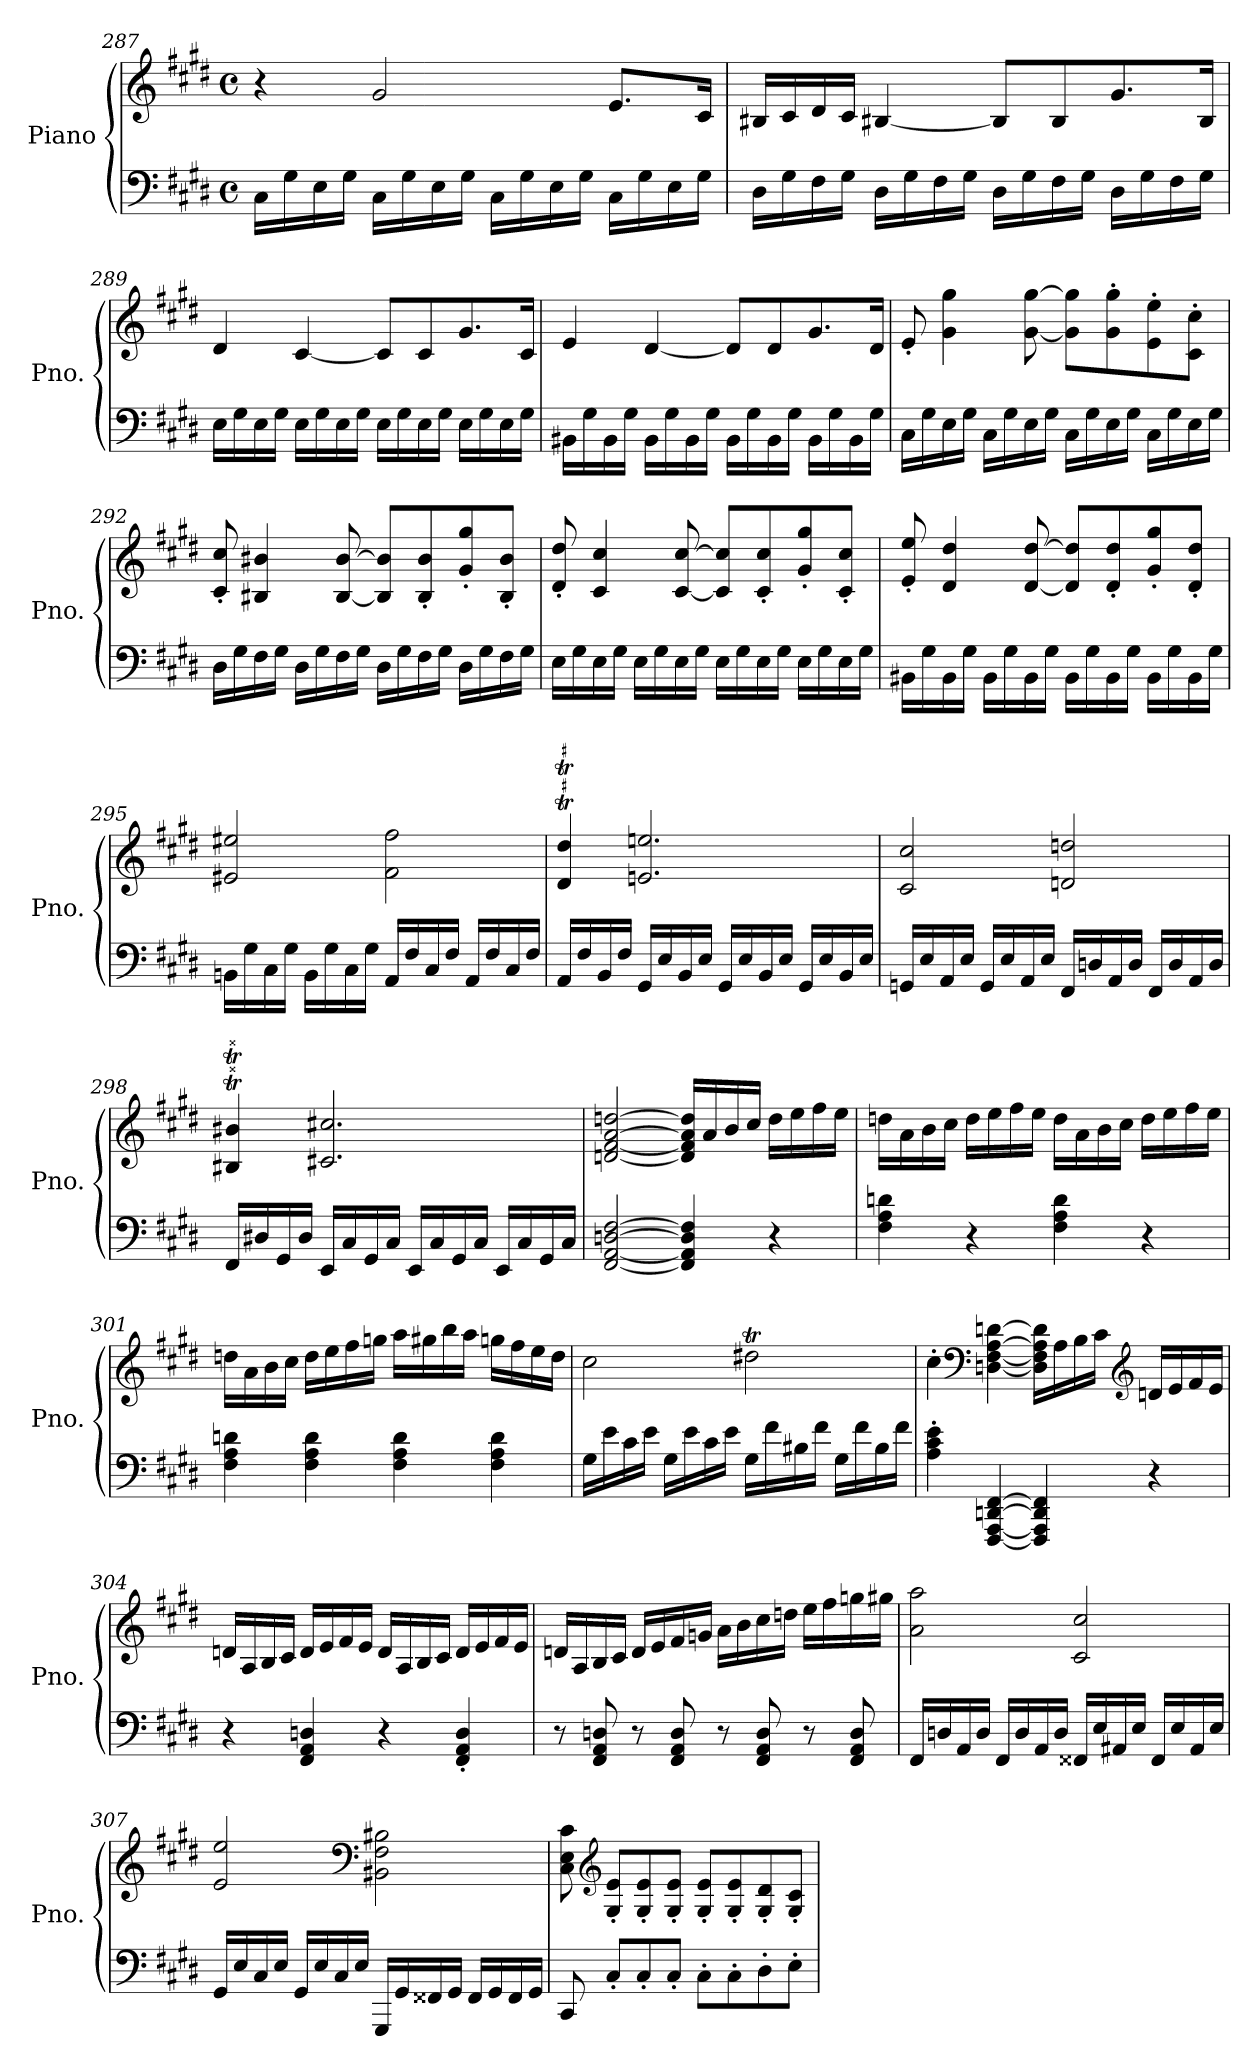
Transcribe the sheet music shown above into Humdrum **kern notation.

**kern	**kern
*part1	*part1
*staff2	*staff1
*I"Piano	*
*I'Pno.	*
!!LO:LB:g=z
*clefF4	*clefG2
*k[f#c#g#d#]	*k[f#c#g#d#]
*M4/4	*M4/4
*met(c)	*met(c)
=287	=287
16C#\LL	4r
16G#\	.
16E\	.
16G#\JJ	.
16C#\LL	2g#/
16G#\	.
16E\	.
16G#\JJ	.
16C#\LL	.
16G#\	.
16E\	.
16G#\JJ	.
16C#\LL	8.e/L
16G#\	.
16E\	.
16G#\JJ	16c#/Jk
=288	=288
16D#\LL	16B#X/LL
16G#\	16c#/
16F#\	16d#/
16G#\JJ	16c#/JJ
16D#\LL	[4B#X/
16G#\	.
16F#\	.
16G#\JJ	.
16D#\LL	8B#/L]
16G#\	.
16F#\	8B#/
16G#\JJ	.
16D#\LL	8.g#/
16G#\	.
16F#\	.
16G#\JJ	16B#/Jk
!!LO:LB:g=z
=289	=289
16E\LL	4d#/
16G#\	.
16E\	.
16G#\JJ	.
16E\LL	[4c#/
16G#\	.
16E\	.
16G#\JJ	.
16E\LL	8c#/L]
16G#\	.
16E\	8c#/
16G#\JJ	.
16E\LL	8.g#/
16G#\	.
16E\	.
16G#\JJ	16c#/Jk
=290	=290
16BB#X\LL	4e/
16G#\	.
16BB#\	.
16G#\JJ	.
16BB#\LL	[4d#/
16G#\	.
16BB#\	.
16G#\JJ	.
16BB#\LL	8d#/L]
16G#\	.
16BB#\	8d#/
16G#\JJ	.
16BB#\LL	8.g#/
16G#\	.
16BB#\	.
16G#\JJ	16d#/Jk
!!LO:LB:g=z
=291	=291
16C#\LL	8e'/
16G#\	.
16E\	4g#\ 4gg#\
16G#\JJ	.
16C#\LL	.
16G#\	.
16E\	[8g#\ [8gg#\
16G#\JJ	.
16C#\LL	8g#\] 8gg#\]L
16G#\	.
16E\	8g#\' 8gg#\'
16G#\JJ	.
16C#\LL	8e\' 8ee\'
16G#\	.
16E\	8c#\' 8cc#\'J
16G#\JJ	.
=292	=292
16D#\LL	8c#/' 8cc#/'
16G#\	.
16F#\	4B#X/ 4b#X/
16G#\JJ	.
16D#\LL	.
16G#\	.
16F#\	[8B#/ [8b#/
16G#\JJ	.
16D#\LL	8B#/] 8b#/]L
16G#\	.
16F#\	8B#/' 8b#/'
16G#\JJ	.
16D#\LL	8g#/' 8gg#/'
16G#\	.
16F#\	8B#/' 8b#/'J
16G#\JJ	.
!!LO:LB:g=z
=293	=293
16E\LL	8d#/' 8dd#/'
16G#\	.
16E\	4c#/ 4cc#/
16G#\JJ	.
16E\LL	.
16G#\	.
16E\	[8c#/ [8cc#/
16G#\JJ	.
16E\LL	8c#/] 8cc#/]L
16G#\	.
16E\	8c#/' 8cc#/'
16G#\JJ	.
16E\LL	8g#/' 8gg#/'
16G#\	.
16E\	8c#/' 8cc#/'J
16G#\JJ	.
=294	=294
16BB#X\LL	8e/' 8ee/'
16G#\	.
16BB#\	4d#/ 4dd#/
16G#\JJ	.
16BB#\LL	.
16G#\	.
16BB#\	[8d#/ [8dd#/
16G#\JJ	.
16BB#\LL	8d#/] 8dd#/]L
16G#\	.
16BB#\	8d#/' 8dd#/'
16G#\JJ	.
16BB#\LL	8g#/' 8gg#/'
16G#\	.
16BB#\	8d#/' 8dd#/'J
16G#\JJ	.
!!LO:LB:g=z
=295	=295
16BBn\LL	2e#X/ 2ee#X/
16G#\	.
16C#\	.
16G#\JJ	.
16BB\LL	.
16G#\	.
16C#\	.
16G#\JJ	.
16AA/LL	2f#\ 2ff#\
16F#/	.
16C#/	.
16F#/JJ	.
16AA/LL	.
16F#/	.
16C#/	.
16F#/JJ	.
=296	=296
16AA/LL	4d#/T 4dd#/T
16F#/	.
16BB/	.
16F#/JJ	.
16GG#/LL	2.en/ 2.een/
16E/	.
16BB/	.
16E/JJ	.
16GG#/LL	.
16E/	.
16BB/	.
16E/JJ	.
16GG#/LL	.
16E/	.
16BB/	.
16E/JJ	.
!!LO:PB:g=z
=297	=297
16GGn/LL	2c#/ 2cc#/
16E/	.
16AA/	.
16E/JJ	.
16GG/LL	.
16E/	.
16AA/	.
16E/JJ	.
16FF#/LL	2dn/ 2ddn/
16Dn/	.
16AA/	.
16D/JJ	.
16FF#/LL	.
16D/	.
16AA/	.
16D/JJ	.
=298	=298
16FF#/LL	4B#X/T 4b#X/T
16D#X/	.
16GG#/	.
16D#/JJ	.
16EE/LL	2.c#/ 2.cc#/
16C#/	.
16GG#/	.
16C#/JJ	.
16EE/LL	.
16C#/	.
16GG#/	.
16C#/JJ	.
16EE/LL	.
16C#/	.
16GG#/	.
16C#/JJ	.
=299	=299
[2FF#/ [2AA/ [2Dn/ [2F#/	[2dn/ [2f#/ [2a/ [2ddn/
4FF#/] 4AA/] 4D/] 4F#/]	16d/] 16f#/] 16a/] 16dd/]LL
.	16a/
.	16b/
.	16cc#/JJ
4r	16dd\LL
.	16ee\
.	16ff#\
.	16ee\JJ
!!LO:LB:g=z
=300	=300
4F#\ 4A\ 4dn\	16ddn\LL
.	16a\
.	16b\
.	16cc#\JJ
4r	16dd\LL
.	16ee\
.	16ff#\
.	16ee\JJ
4F#\ 4A\ 4d\	16dd\LL
.	16a\
.	16b\
.	16cc#\JJ
4r	16dd\LL
.	16ee\
.	16ff#\
.	16ee\JJ
=301	=301
4F#\ 4A\ 4dn\	16ddn\LL
.	16a\
.	16b\
.	16cc#\JJ
4F#\ 4A\ 4d\	16dd\LL
.	16ee\
.	16ff#\
.	16ggn\JJ
4F#\ 4A\ 4d\	16aa\LL
.	16gg#X\
.	16bb\
.	16aa\JJ
4F#\ 4A\ 4d\	16ggn\LL
.	16ff#\
.	16ee\
.	16dd\JJ
!!LO:LB:g=z
=302	=302
16G#\LL	2cc#\
16e\	.
16c#\	.
16e\JJ	.
16G#\LL	.
16e\	.
16c#\	.
16e\JJ	.
16G#\LL	2dd#Xt\
16f#\	.
16B#X\	.
16f#\JJ	.
16G#\LL	.
16f#\	.
16B#\	.
16f#\JJ	.
=303	=303
4A\' 4c#\' 4e\'	4cc#'\
*	*clefF4
[4FFF#/ [4AAA/ [4DDn/ [4FF#/	[4Dn\ [4F#\ [4A\ [4dn\
4FFF#/] 4AAA/] 4DD/] 4FF#/]	16D\] 16F#\] 16A\] 16d\]LL
.	16A\
.	16B\
.	16c#\JJ
*	*clefG2
4r	16dn/LL
.	16e/
.	16f#/
.	16e/JJ
!!LO:LB:g=z
=304	=304
4r	16dn/LL
.	16A/
.	16B/
.	16c#/JJ
4FF#/ 4AA/ 4Dn/	16d/LL
.	16e/
.	16f#/
.	16e/JJ
4r	16d/LL
.	16A/
.	16B/
.	16c#/JJ
4FF#/' 4AA/' 4D/'	16d/LL
.	16e/
.	16f#/
.	16e/JJ
=305	=305
8r	16dn/LL
.	16A/
8FF#/ 8AA/ 8Dn/	16B/
.	16c#/JJ
8r	16d/LL
.	16e/
8FF#/ 8AA/ 8D/	16f#/
.	16gn/JJ
8r	16a\LL
.	16b\
8FF#/ 8AA/ 8D/	16cc#\
.	16ddn\JJ
8r	16ee\LL
.	16ff#\
8FF#/ 8AA/ 8D/	16ggn\
.	16gg#X\JJ
!!LO:LB:g=z
=306	=306
16FF#/LL	2a\ 2aa\
16Dn/	.
16AA/	.
16D/JJ	.
16FF#/LL	.
16D/	.
16AA/	.
16D/JJ	.
16FF##X/LL	2c#/ 2cc#/
16E/	.
16AA#X/	.
16E/JJ	.
16FF##/LL	.
16E/	.
16AA#/	.
16E/JJ	.
=307	=307
16GG#/LL	2e/ 2ee/
16E/	.
16C#/	.
16E/JJ	.
16GG#/LL	.
16E/	.
16C#/	.
16E/JJ	.
*	*clefF4
16GGG#/LL	2BB#X\ 2F#\ 2B#X\
16GG#/	.
16FF##X/	.
16GG#/JJ	.
16FF##/LL	.
16GG#/	.
16FF##/	.
16GG#/JJ	.
!!LO:LB:g=z
=308	=308
8CC#/	8C#\ 8E\ 8c#\
*	*clefG2
8C#'/L	8G#/' 8e/'L
8C#'/	8G#/' 8e/'
8C#'/J	8G#/' 8e/'J
8C#'\L	8G#/' 8e/'L
8C#'\	8G#/' 8e/'
8D#'\	8G#/' 8d#/'
8E'\J	8G#/' 8c#/'J
=	=
*-	*-
